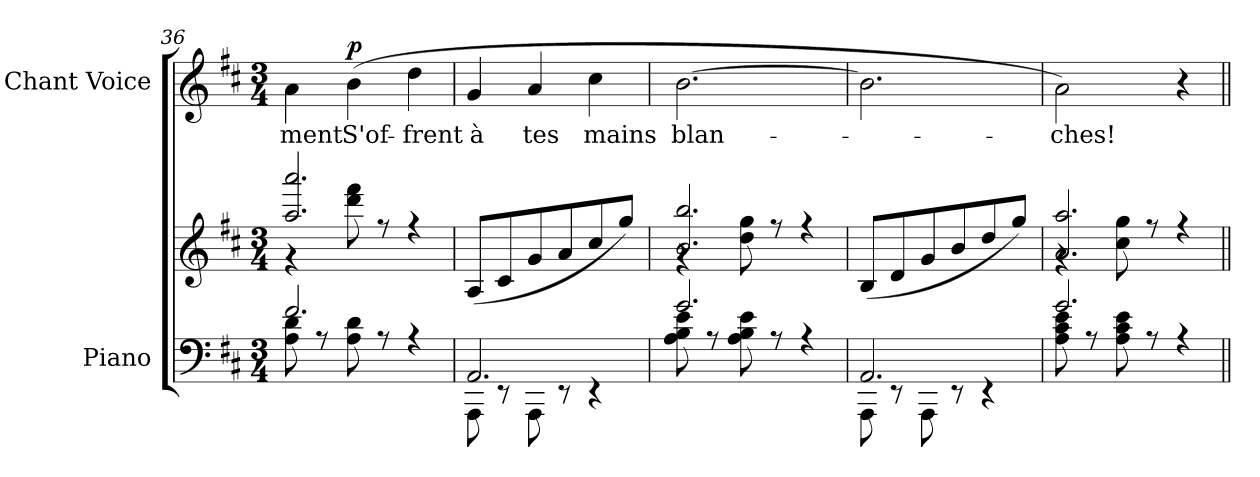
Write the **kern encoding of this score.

**kern	**kern	**kern	**text	**dynam
*part2	*part2	*part1	*part1	*part1
*staff3	*staff2	*staff1	*staff1	*staff1
*I"Piano	*	*I"Chant Voice	*	*
*I'Pno	*	*	*	*
*clefF4	*clefG2	*clefG2	*	*
*k[f#c#]	*k[f#c#]	*k[f#c#]	*	*
*M3/4	*M3/4	*M3/4	*	*
=36	=36	=36	=36	=36
*^	*^	*	*	*
!	!	!	!	!	!LO:LY:b	!
2.f#/	8A\ 8d\	2.aa/ 2.aaa/	4rg	4a\	-ment	.
.	8rA	.	.	.	.	.
!	!	!	!	!	!LO:LY:b	!LO:DY:a
.	8A\ 8d\	.	8ddd\ 8fff#\	(>4b\	S'of-	p
.	8rA	.	8rff	.	.	.
!	!	!	!	!	!LO:LY:b	!
.	4rA	.	4rff	4dd\	-frent	.
=37	=37	=37	=37	=37	=37	=37
!	!	!	!	!	!LO:LY:b	!
*	*	*v	*v	*	*	*
2.AA/	8AAA:\	(<8A/L	4g/	à	.
.	8rEE	8c#/	.	.	.
!	!	!	!	!LO:LY:b	!
.	8AAA\	8g/	4a/	tes	.
.	8rEE	8a/	.	.	.
!	!	!	!	!LO:LY:b	!
.	4rEE	8cc#/	4cc#\	mains	.
.	.	8gg/J)	.	.	.
=38	=38	=38	=38	=38	=38
*	*	*^	*	*	*
!	!	!	!	!	!LO:LY:b	!
2.g/	8A\ 8B\ 8e\	2.b/ 2.bb/	4rg	[2.b\	blan-	.
.	8rA	.	.	.	.	.
.	8A\ 8B\ 8e\	.	8dd\ 8gg\	.	.	.
.	8rA	.	8rff	.	.	.
.	4rA	.	4rff	.	.	.
*	*	*v	*v	*	*	*
=39	=39	=39	=39	=39	=39
2.AA/	8AAA:\	(<8B/L	2.b\]	.	.
.	8rEE	8d/	.	.	.
.	8AAA\	8g/	.	.	.
.	8rEE	8b/	.	.	.
.	4rEE	8dd/	.	.	.
.	.	8gg/J)	.	.	.
=40	=40	=40	=40	=40	=40
*	*	*^	*	*	*
!	!	!	!	!	!LO:LY:b	!
2.g/	8A\ 8c#\ 8e\	2.a/ 2.aa/	4rg	2a\)	-ches!	.
.	8rA	.	.	.	.	.
.	8A\ 8c#\ 8e\	.	8cc#\ 8gg\	.	.	.
.	8rA	.	8rff	.	.	.
.	4rA	.	4rff	4r	.	.
*v	*v	*	*	*	*	*
*	*v	*v	*	*	*
=||	=||	=||	=||	=||
*-	*-	*-	*-	*-
